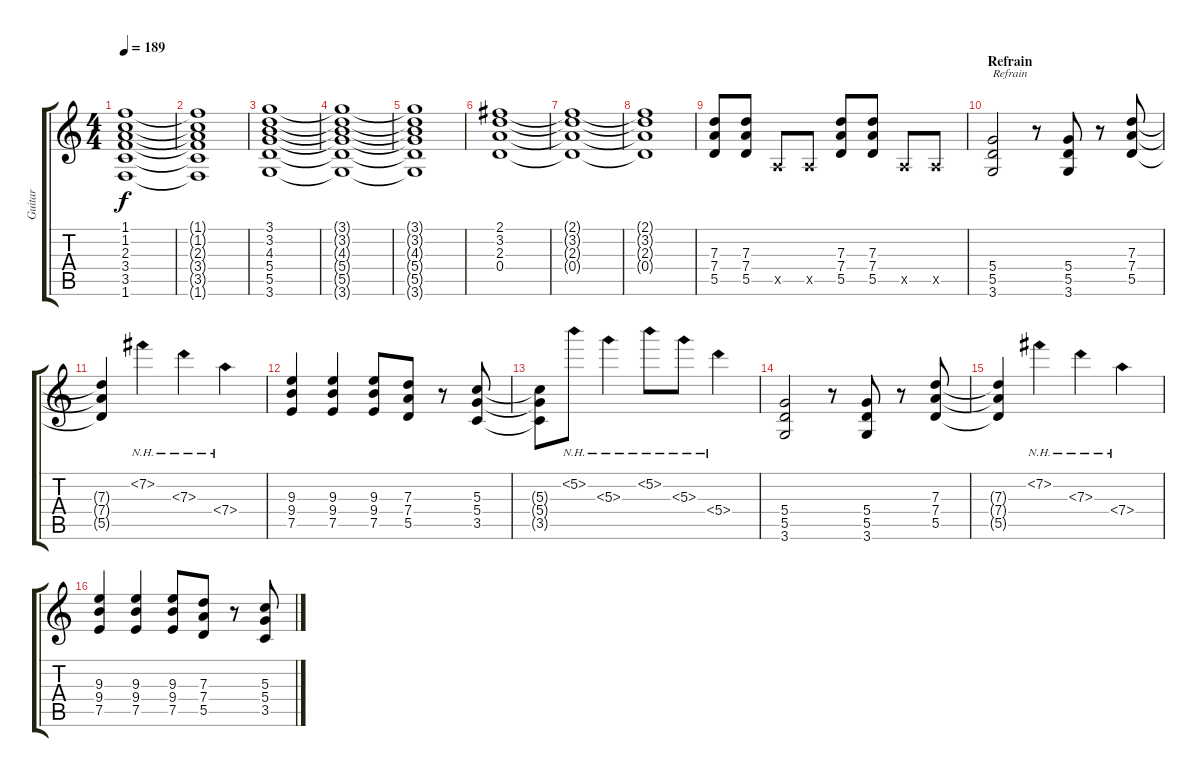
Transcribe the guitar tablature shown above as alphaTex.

\track ("Guitar" "Guitar") {instrument overdrivenguitar}
\staff {score tabs}
\tuning (E4 B3 G3 D3 A2 E2) {hide}
\ts (4 4)
\tempo 189
\clef g2
\ks c
(1.1 1.2 2.3 3.4 3.5 1.6).1{dy f} |
(1.1{t} 1.2{t} 2.3{t} 3.4{t} 3.5{t} 1.6{t}).1 |
(3.1 3.2 4.3 5.4 5.5 3.6).1 |
(3.1{t} 3.2{t} 4.3{t} 5.4{t} 5.5{t} 3.6{t}).1 |
(3.1{t} 3.2{t} 4.3{t} 5.4{t} 5.5{t} 3.6{t}).1 |
(2.1 3.2 2.3 0.4).1 |
(2.1{t} 3.2{t} 2.3{t} 0.4{t}).1 |
(2.1{t} 3.2{t} 2.3{t} 0.4{t}).1 |
(7.3 7.4 5.5).8 (7.3 7.4 5.5).8 0.5{x}.8 0.5{x}.8 (7.3 7.4 5.5).8 (7.3 7.4 5.5).8 0.5{x}.8 0.5{x}.8 |
\section ("" "Refrain")
(5.4 5.5 3.6).2{txt "Refrain"} r.8 (5.4 5.5 3.6).8 r.8 (7.3 7.4 5.5).8 |
(7.3{t} 7.4{t} 5.5{t}).4 7.2{nh}.4 7.3{nh}.4 7.4{nh}.4 |
(9.3 9.4 7.5).4 (9.3 9.4 7.5).4 (9.3 9.4 7.5).8 (7.3 7.4 5.5).8 r.8 (5.3 5.4 3.5).8 |
(5.3{t} 5.4{t} 3.5{t}).8 5.2{nh}.8 5.3{nh}.4 5.2{nh}.8 5.3{nh}.8 5.4{nh}.4 |
(5.4 5.5 3.6).2 r.8 (5.4 5.5 3.6).8 r.8 (7.3 7.4 5.5).8 |
(7.3{t} 7.4{t} 5.5{t}).4 7.2{nh}.4 7.3{nh}.4 7.4{nh}.4 |
(9.3 9.4 7.5).4 (9.3 9.4 7.5).4 (9.3 9.4 7.5).8 (7.3 7.4 5.5).8 r.8 (5.3 5.4 3.5).8
